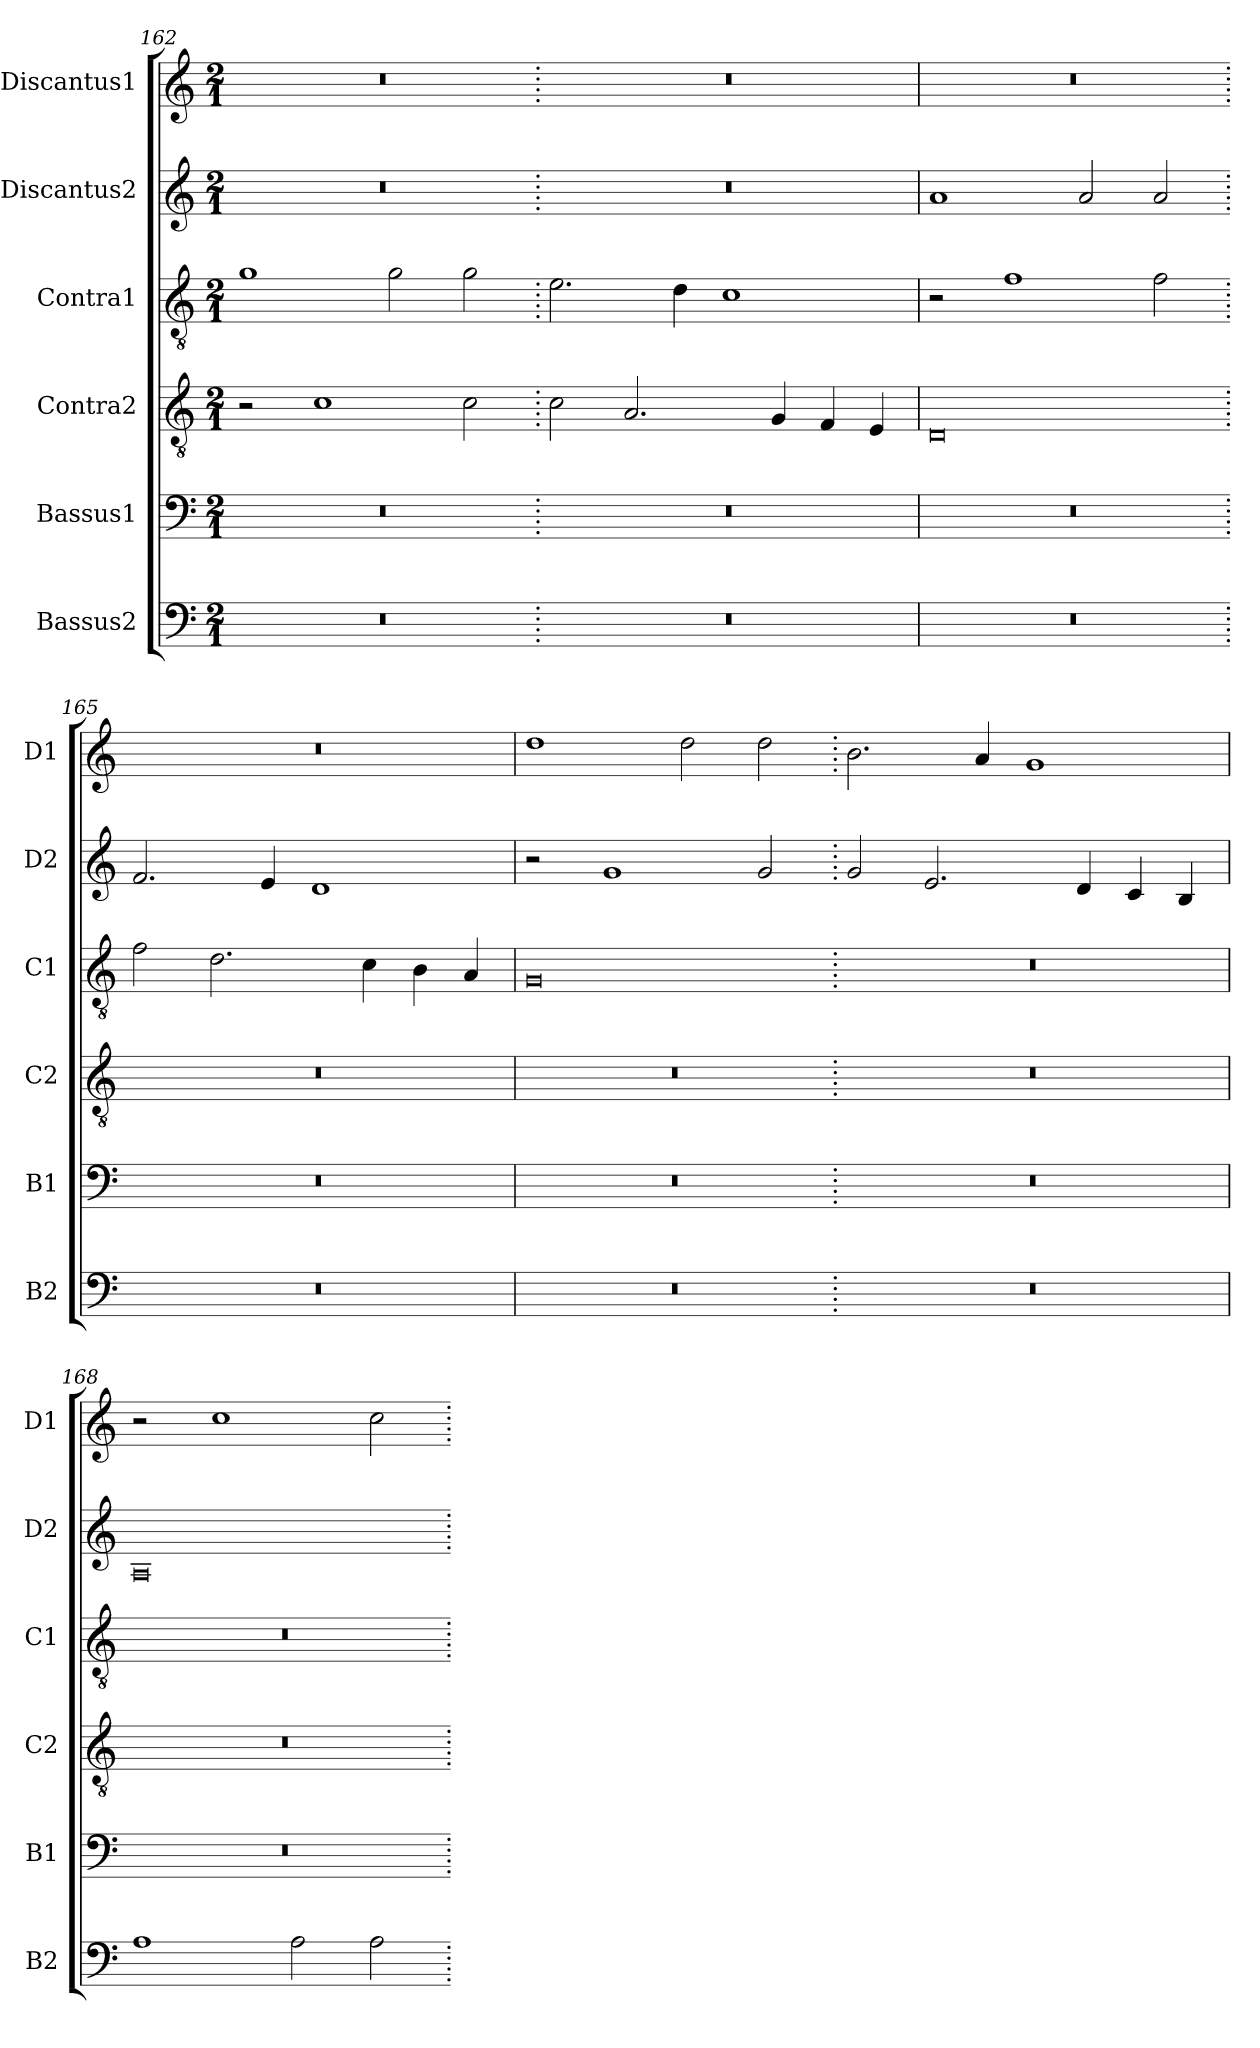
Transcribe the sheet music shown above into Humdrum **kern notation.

**kern	**kern	**kern	**kern	**kern	**kern
*part6	*part5	*part4	*part3	*part2	*part1
*staff6	*staff5	*staff4	*staff3	*staff2	*staff1
*I"Bassus2	*I"Bassus1	*I"Contra2	*I"Contra1	*I"Discantus2	*I"Discantus1
*I'B2	*I'B1	*I'C2	*I'C1	*I'D2	*I'D1
*clefF4	*clefF4	*clefGv2	*clefGv2	*clefG2	*clefG2
*k[]	*k[]	*k[]	*k[]	*k[]	*k[]
*M2/1	*M2/1	*M2/1	*M2/1	*M2/1	*M2/1
=162	=162	=162	=162	=162	=162
0r	0r	2r	1g	0r	0r
.	.	1c	.	.	.
.	.	.	2g\	.	.
.	.	2c\	2g\	.	.
=163.	=163.	=163.	=163.	=163.	=163.
0r	0r	2c\	2.e\	0r	0r
.	.	2.A/	.	.	.
.	.	.	4d\	.	.
.	.	.	1c	.	.
.	.	4G/	.	.	.
.	.	4F/	.	.	.
.	.	4E/	.	.	.
=164	=164	=164	=164	=164	=164
0r	0r	0D	2r	1a	0r
.	.	.	1f	.	.
.	.	.	.	2a/	.
.	.	.	2f\	2a/	.
=165.	=165.	=165.	=165.	=165.	=165.
0r	0r	0r	2f\	2.f/	0r
.	.	.	2.d\	.	.
.	.	.	.	4e/	.
.	.	.	.	1d	.
.	.	.	4c\	.	.
.	.	.	4B\	.	.
.	.	.	4A/	.	.
=166	=166	=166	=166	=166	=166
0r	0r	0r	0G	2r	1dd
.	.	.	.	1g	.
.	.	.	.	.	2dd\
.	.	.	.	2g/	2dd\
=167.	=167.	=167.	=167.	=167.	=167.
0r	0r	0r	0r	2g/	2.b\
.	.	.	.	2.e/	.
.	.	.	.	.	4a/
.	.	.	.	.	1g
.	.	.	.	4d/	.
.	.	.	.	4c/	.
.	.	.	.	4B/	.
=168	=168	=168	=168	=168	=168
1A	0r	0r	0r	0A	2r
.	.	.	.	.	1cc
2A\	.	.	.	.	.
2A\	.	.	.	.	2cc\
=.	=.	=.	=.	=.	=.
*-	*-	*-	*-	*-	*-
